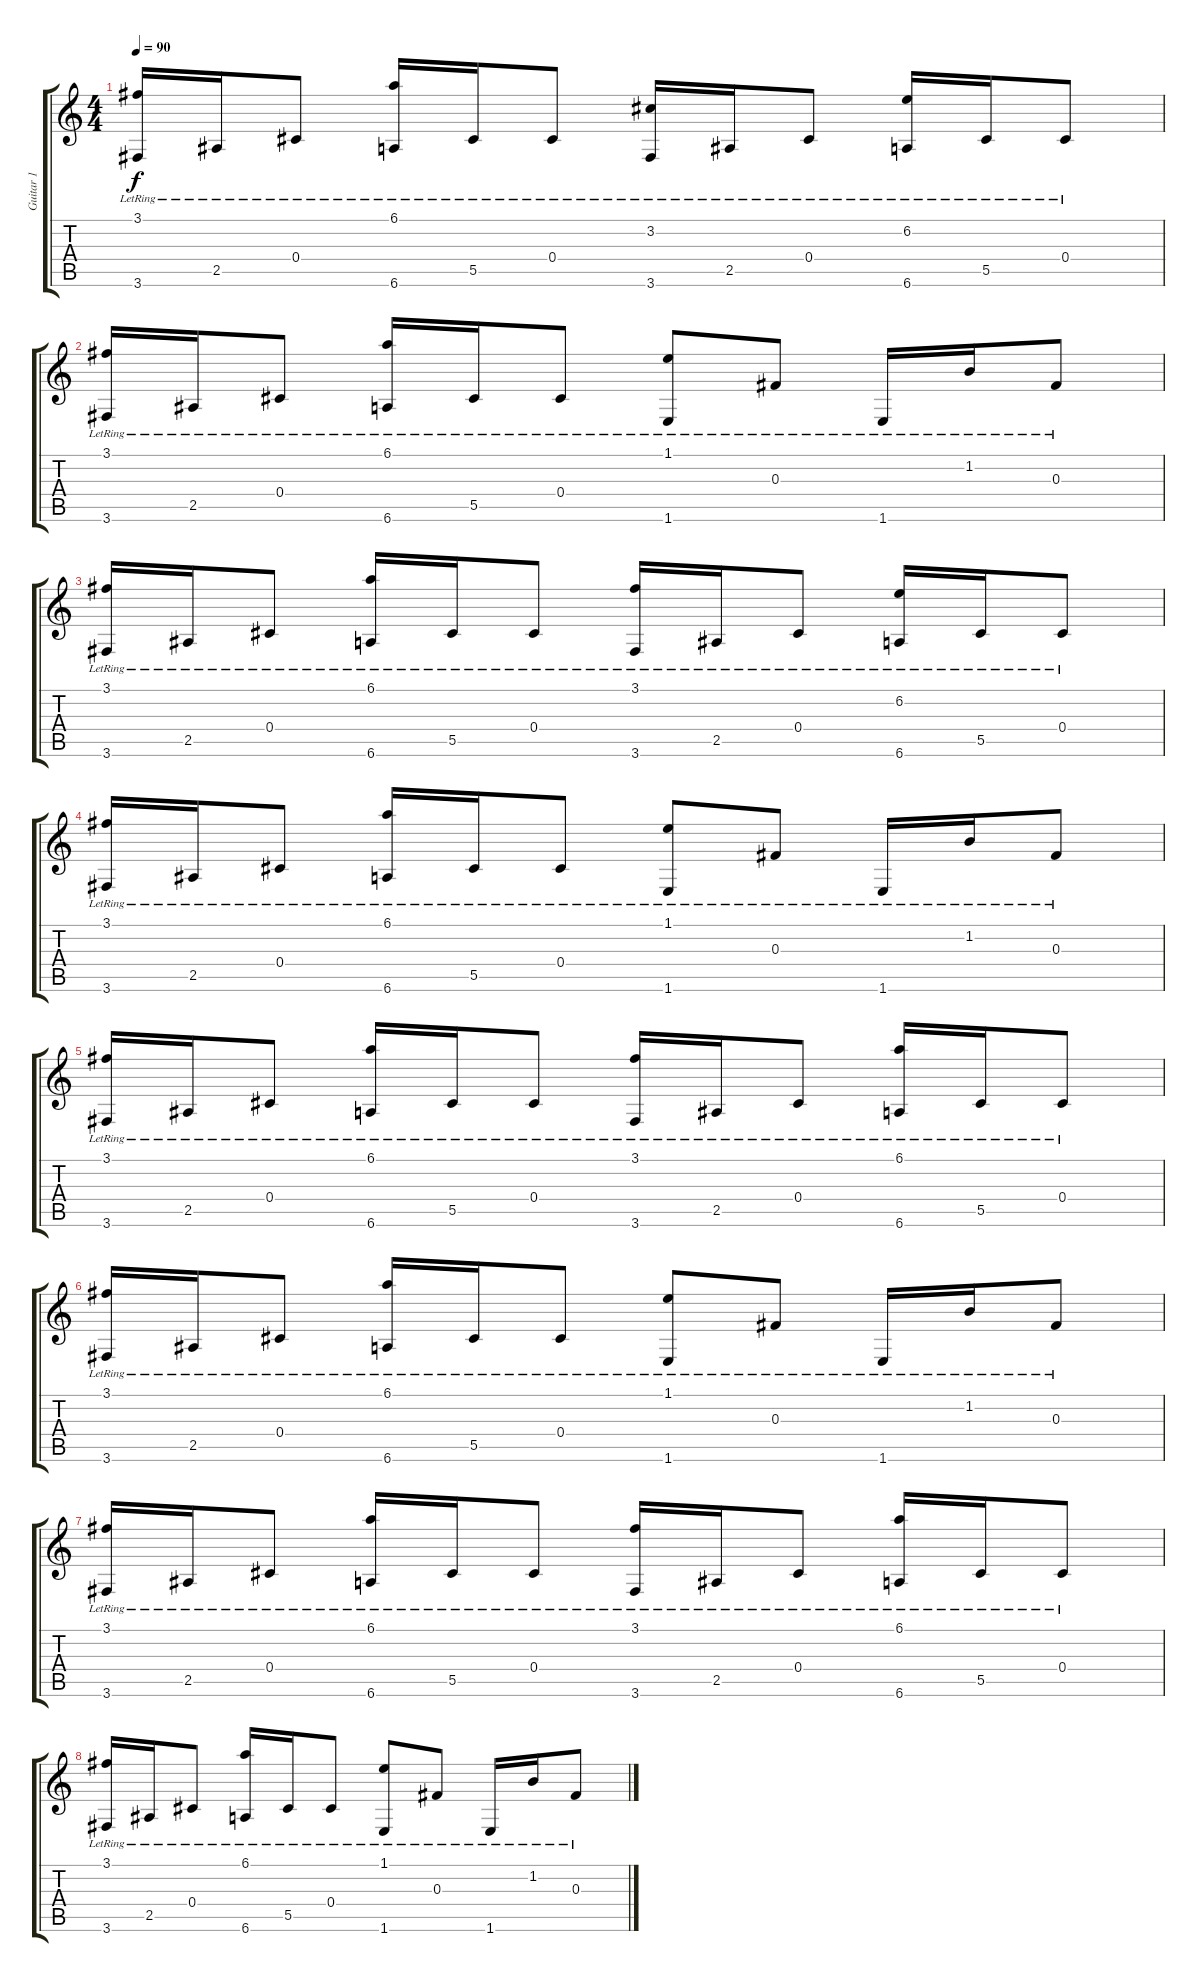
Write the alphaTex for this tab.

\track ("Guitar 1" "Guitar 1") {instrument acousticguitarsteel}
\staff {score tabs}
\tuning (Eb4 Bb3 Gb3 Db3 Ab2 Eb2) {hide}
\ts (4 4)
\tempo 90
\clef g2
\ks c
(3.1{lr} 3.6{lr}).16{dy f} 2.5{lr}.16 0.4{lr}.8 (6.1{lr} 6.6{lr}).16 5.5{lr}.16 0.4{lr}.8 (3.2{lr} 3.6{lr}).16 2.5{lr}.16 0.4{lr}.8 (6.2{lr} 6.6{lr}).16 5.5{lr}.16 0.4{lr}.8 |
(3.1{lr} 3.6{lr}).16 2.5{lr}.16 0.4{lr}.8 (6.1{lr} 6.6{lr}).16 5.5{lr}.16 0.4{lr}.8 (1.1{lr} 1.6{lr}).8 0.3{lr}.8 1.6{lr}.16 1.2{lr}.16 0.3{lr}.8 |
(3.1{lr} 3.6{lr}).16 2.5{lr}.16 0.4{lr}.8 (6.1{lr} 6.6{lr}).16 5.5{lr}.16 0.4{lr}.8 (3.1{lr} 3.6{lr}).16 2.5{lr}.16 0.4{lr}.8 (6.2{lr} 6.6{lr}).16 5.5{lr}.16 0.4{lr}.8 |
(3.1{lr} 3.6{lr}).16 2.5{lr}.16 0.4{lr}.8 (6.1{lr} 6.6{lr}).16 5.5{lr}.16 0.4{lr}.8 (1.1{lr} 1.6{lr}).8 0.3{lr}.8 1.6{lr}.16 1.2{lr}.16 0.3{lr}.8 |
(3.1{lr} 3.6{lr}).16 2.5{lr}.16 0.4{lr}.8 (6.1{lr} 6.6{lr}).16 5.5{lr}.16 0.4{lr}.8 (3.1{lr} 3.6{lr}).16 2.5{lr}.16 0.4{lr}.8 (6.1{lr} 6.6{lr}).16 5.5{lr}.16 0.4{lr}.8 |
(3.1{lr} 3.6{lr}).16 2.5{lr}.16 0.4{lr}.8 (6.1{lr} 6.6{lr}).16 5.5{lr}.16 0.4{lr}.8 (1.1{lr} 1.6{lr}).8 0.3{lr}.8 1.6{lr}.16 1.2{lr}.16 0.3{lr}.8 |
(3.1{lr} 3.6{lr}).16 2.5{lr}.16 0.4{lr}.8 (6.1{lr} 6.6{lr}).16 5.5{lr}.16 0.4{lr}.8 (3.1{lr} 3.6{lr}).16 2.5{lr}.16 0.4{lr}.8 (6.1{lr} 6.6{lr}).16 5.5{lr}.16 0.4{lr}.8 |
(3.1{lr} 3.6{lr}).16 2.5{lr}.16 0.4{lr}.8 (6.1{lr} 6.6{lr}).16 5.5{lr}.16 0.4{lr}.8 (1.1{lr} 1.6{lr}).8 0.3{lr}.8 1.6{lr}.16 1.2{lr}.16 0.3{lr}.8
